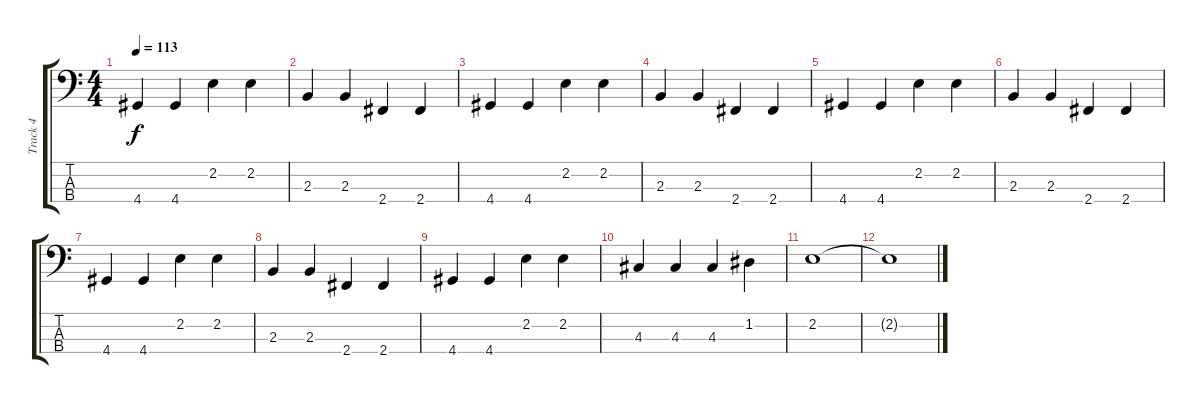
\track ("Track 4" "Track 4") {instrument electricbassfinger}
\staff {score tabs}
\tuning (G2 D2 A1 E1) {hide}
\ts (4 4)
\tempo 113
\clef f4
\ks c
4.4.4{dy f} 4.4.4 2.2.4 2.2.4 |
2.3.4 2.3.4 2.4.4 2.4.4 |
4.4.4 4.4.4 2.2.4 2.2.4 |
2.3.4 2.3.4 2.4.4 2.4.4 |
4.4.4 4.4.4 2.2.4 2.2.4 |
2.3.4 2.3.4 2.4.4 2.4.4 |
4.4.4 4.4.4 2.2.4 2.2.4 |
2.3.4 2.3.4 2.4.4 2.4.4 |
4.4.4 4.4.4 2.2.4 2.2.4 |
4.3.4 4.3.4 4.3.4 1.2.4 |
2.2.1 |
2.2{t}.1
